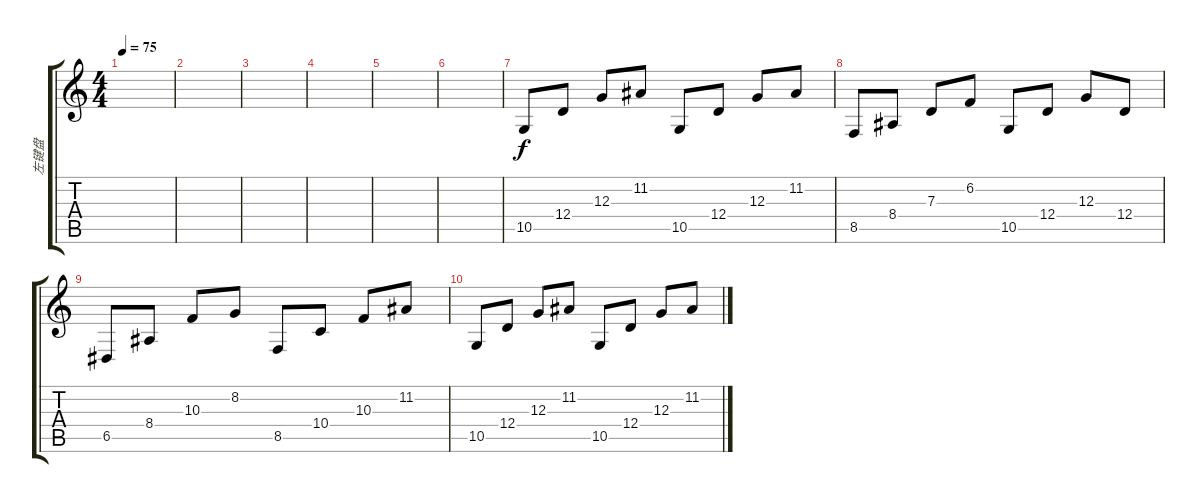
\track ("左键盘" "左键盘") {instrument acousticgrandpiano}
\staff {score tabs}
\tuning (E4 B3 G3 D3 A2 E2) {hide}
\ts (4 4)
\tempo 75
\clef g2
\ks c
|
|
|
|
|
|
10.5.8 12.4.8 12.3.8 11.2.8 10.5.8 12.4.8 12.3.8 11.2.8 |
8.5.8 8.4.8 7.3.8 6.2.8 10.5.8 12.4.8 12.3.8 12.4.8 |
6.5.8 8.4.8 10.3.8 8.2.8 8.5.8 10.4.8 10.3.8 11.2.8 |
10.5.8 12.4.8 12.3.8 11.2.8 10.5.8 12.4.8 12.3.8 11.2.8
